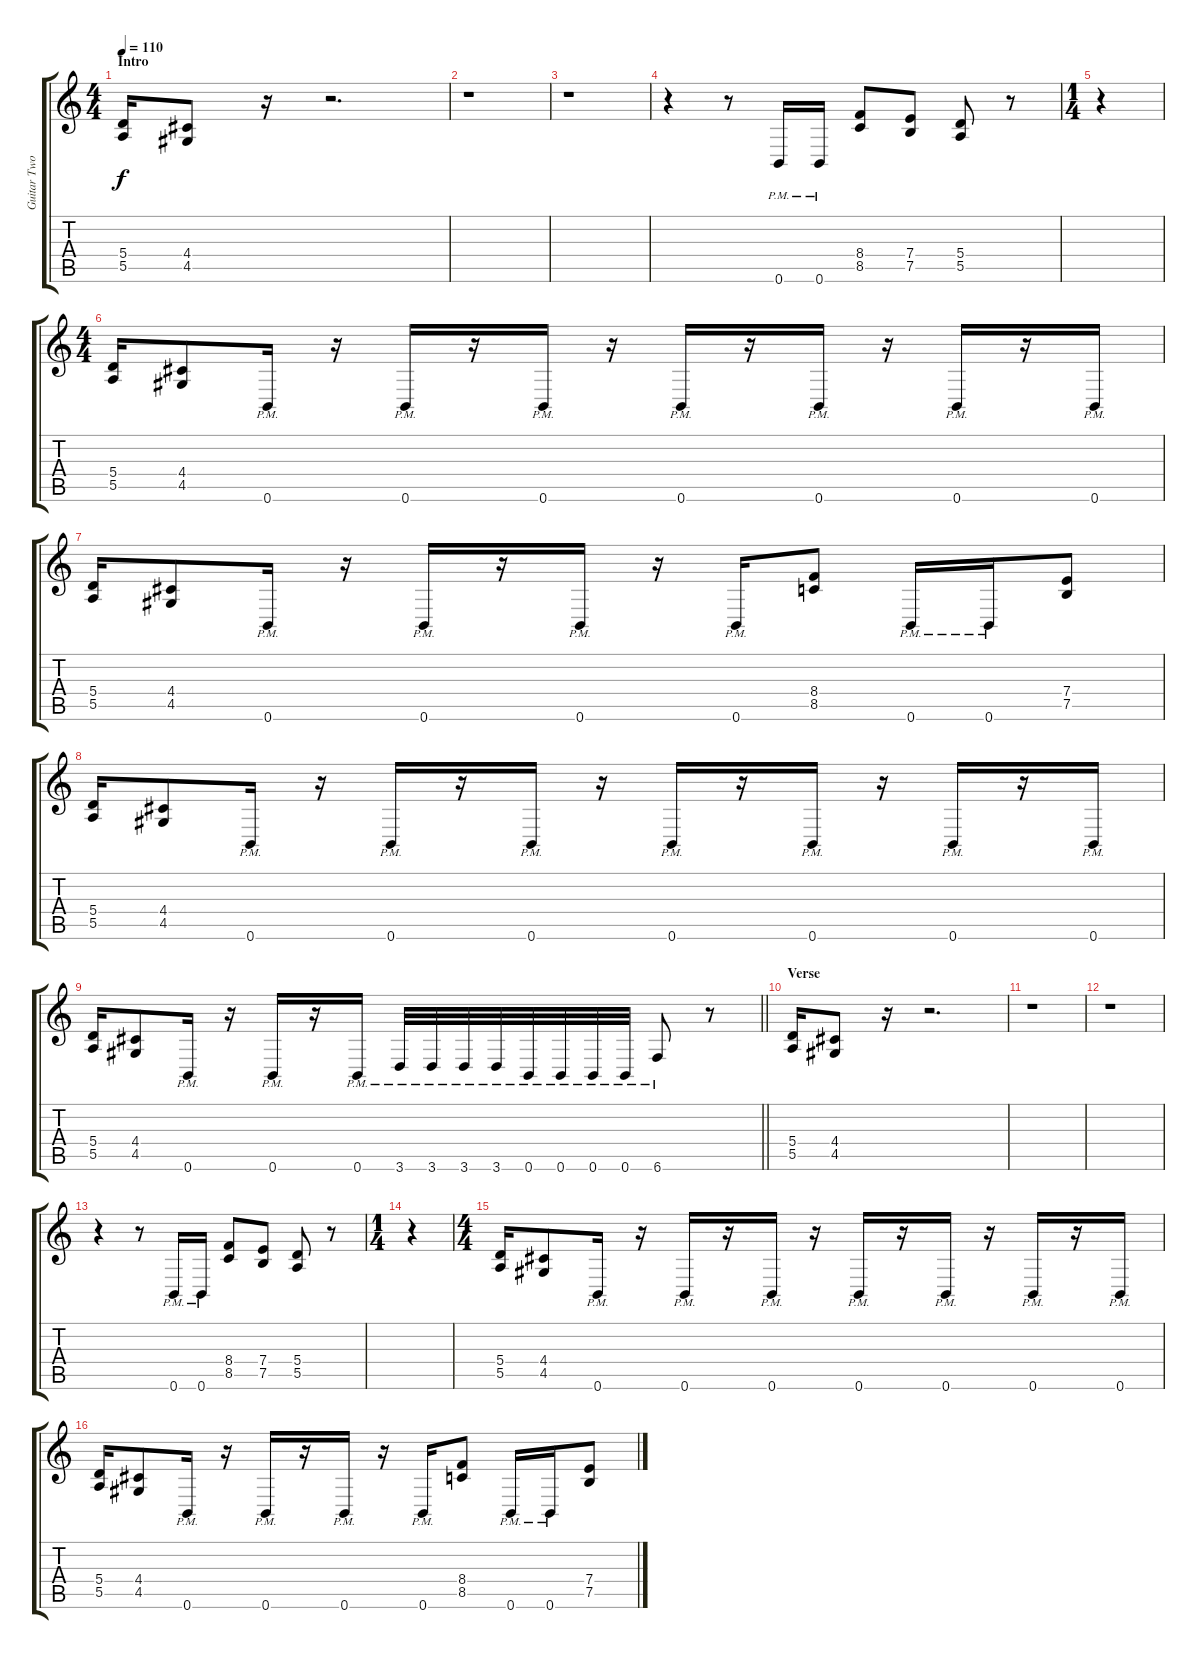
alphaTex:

\track ("Guitar Two" "Guitar Two") {instrument distortionguitar}
\staff {score tabs}
\tuning (B3 Gb3 D3 A2 E2 B1) {hide}
\ts (4 4)
\section ("" "Intro")
\tempo 110
\clef g2
\ks c
(5.4 5.5).16{dy f instrument distortionguitar} (4.4 4.5).8 r.16 r.2{d} |
r.1 |
r.1 |
r.4 r.8 0.6{pm}.16 0.6{pm}.16 (8.4 8.5).8 (7.4 7.5).8 (5.4 5.5).8 r.8 |
\ts (1 4)
r.4 |
\ts (4 4)
(5.4 5.5).16 (4.4 4.5).8 0.6{pm}.16 r.16 0.6{pm}.16 r.16 0.6{pm}.16 r.16 0.6{pm}.16 r.16 0.6{pm}.16 r.16 0.6{pm}.16 r.16 0.6{pm}.16 |
(5.4 5.5).16 (4.4 4.5).8 0.6{pm}.16 r.16 0.6{pm}.16 r.16 0.6{pm}.16 r.16 0.6{pm}.16 (8.4 8.5).8 0.6{pm}.16 0.6{pm}.16 (7.4 7.5).8 |
(5.4 5.5).16 (4.4 4.5).8 0.6{pm}.16 r.16 0.6{pm}.16 r.16 0.6{pm}.16 r.16 0.6{pm}.16 r.16 0.6{pm}.16 r.16 0.6{pm}.16 r.16 0.6{pm}.16 |
\barLineRight lightlight
(5.4 5.5).16 (4.4 4.5).8 0.6{pm}.16 r.16 0.6{pm}.16 r.16 0.6{pm}.16 3.6{pm}.32 3.6{pm}.32 3.6{pm}.32 3.6{pm}.32 0.6{pm}.32 0.6{pm}.32 0.6{pm}.32 0.6{pm}.32 6.6{pm}.8 r.8 |
\section ("" "Verse")
(5.4 5.5).16 (4.4 4.5).8 r.16 r.2{d} |
r.1 |
r.1 |
r.4 r.8 0.6{pm}.16 0.6{pm}.16 (8.4 8.5).8 (7.4 7.5).8 (5.4 5.5).8 r.8 |
\ts (1 4)
r.4 |
\ts (4 4)
(5.4 5.5).16 (4.4 4.5).8 0.6{pm}.16 r.16 0.6{pm}.16 r.16 0.6{pm}.16 r.16 0.6{pm}.16 r.16 0.6{pm}.16 r.16 0.6{pm}.16 r.16 0.6{pm}.16 |
(5.4 5.5).16 (4.4 4.5).8 0.6{pm}.16 r.16 0.6{pm}.16 r.16 0.6{pm}.16 r.16 0.6{pm}.16 (8.4 8.5).8 0.6{pm}.16 0.6{pm}.16 (7.4 7.5).8
